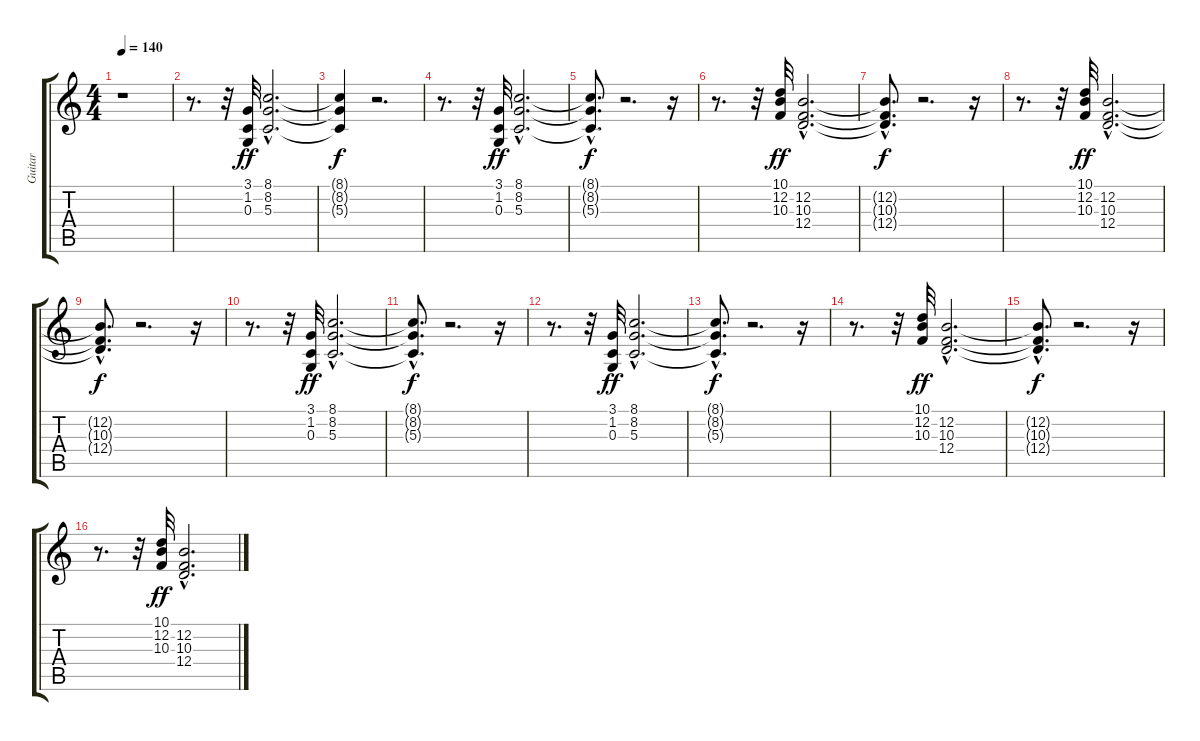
\track ("Guitar" "Guitar") {instrument acousticgrandpiano}
\staff {score tabs}
\tuning (E4 B3 G3 D3 A2 E2) {hide}
\ts (4 4)
\tempo 140
\clef g2
\ks c
r.1{dy f} |
r.8{d} r.32 (3.1 1.2 0.3).32{dy ff instrument brasssection} (8.1{hac} 8.2{hac} 5.3{hac}).2{d} |
(8.1{t} 8.2{t} 5.3{t}).4{dy f} r.2{d} |
r.8{d} r.32 (3.1 1.2 0.3).32{dy ff} (8.1{hac} 8.2{hac} 5.3{hac}).2{d} |
(8.1{hac t} 8.2{hac t} 5.3{hac t}).8{d dy f} r.2{d} r.16 |
r.8{d} r.32 (10.1 12.2 10.3).32{dy ff} (12.2{hac} 10.3{hac} 12.4{hac}).2{d} |
(12.2{hac t} 10.3{hac t} 12.4{hac t}).8{d dy f} r.2{d} r.16 |
r.8{d} r.32 (10.1 12.2 10.3).32{dy ff} (12.2{hac} 10.3{hac} 12.4{hac}).2{d} |
(12.2{hac t} 10.3{hac t} 12.4{hac t}).8{d dy f} r.2{d} r.16 |
r.8{d} r.32 (3.1 1.2 0.3).32{dy ff} (8.1{hac} 8.2{hac} 5.3{hac}).2{d} |
(8.1{hac t} 8.2{hac t} 5.3{hac t}).8{d dy f} r.2{d} r.16 |
r.8{d} r.32 (3.1 1.2 0.3).32{dy ff} (8.1{hac} 8.2{hac} 5.3{hac}).2{d} |
(8.1{hac t} 8.2{hac t} 5.3{hac t}).8{d dy f} r.2{d} r.16 |
r.8{d} r.32 (10.1 12.2 10.3).32{dy ff} (12.2{hac} 10.3{hac} 12.4{hac}).2{d} |
(12.2{hac t} 10.3{hac t} 12.4{hac t}).8{d dy f} r.2{d} r.16 |
r.8{d} r.32 (10.1 12.2 10.3).32{dy ff} (12.2{hac} 10.3{hac} 12.4{hac}).2{d}
